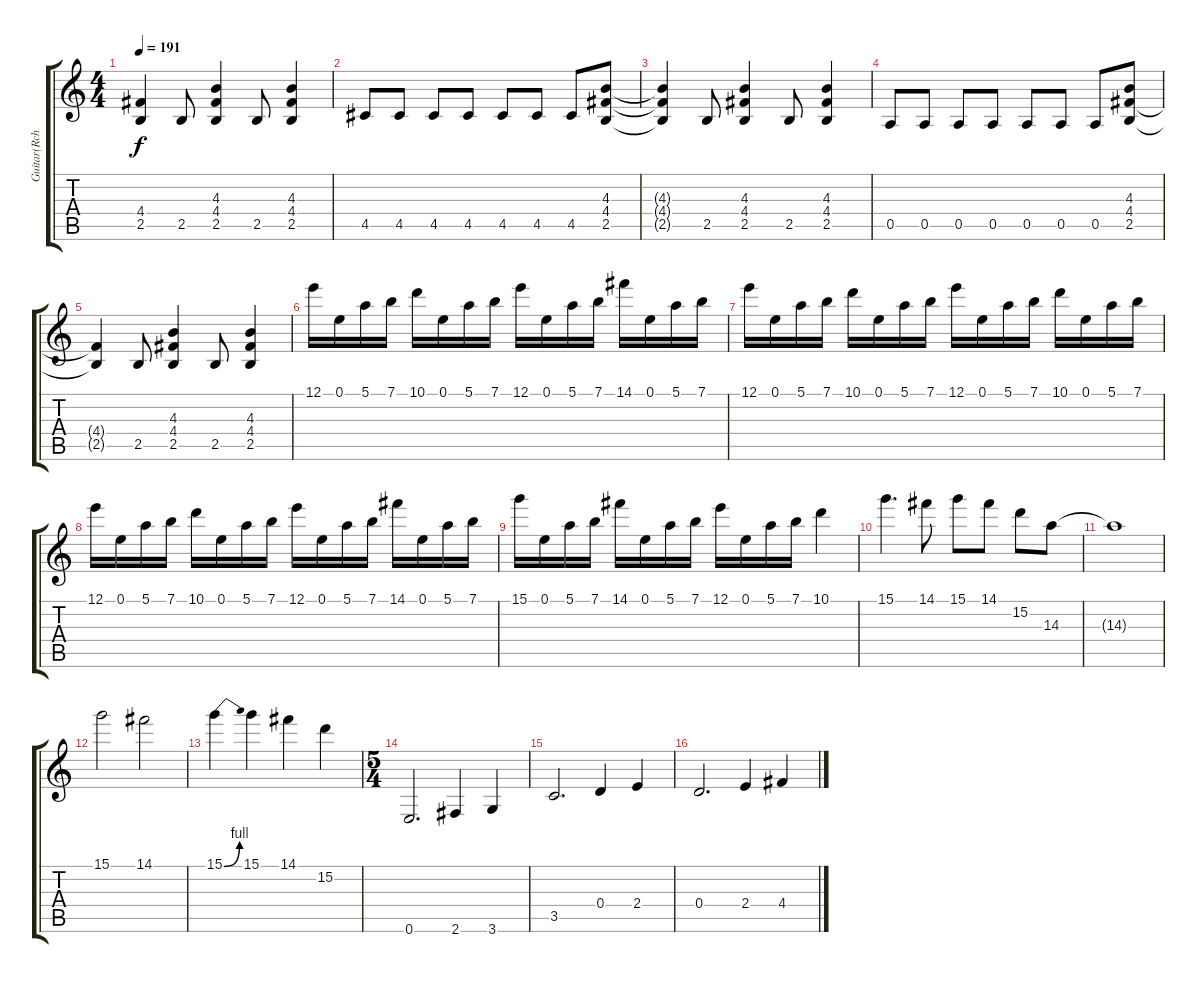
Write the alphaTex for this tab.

\track ("Guitar(Rch.)" "Guitar(Rch") {instrument overdrivenguitar}
\staff {score tabs}
\tuning (E4 B3 G3 D3 A2 E2) {hide}
\ts (4 4)
\tempo 191
\clef g2
\ks c
(4.4{t} 2.5{t}).4{dy f} 2.5.8 (4.3 4.4 2.5).4 2.5.8 (4.3 4.4 2.5).4 |
4.5.8 4.5.8 4.5.8 4.5.8 4.5.8 4.5.8 4.5.8 (4.3 4.4 2.5).8 |
(4.3{t} 4.4{t} 2.5{t}).4 2.5.8 (4.3 4.4 2.5).4 2.5.8 (4.3 4.4 2.5).4 |
0.5.8 0.5.8 0.5.8 0.5.8 0.5.8 0.5.8 0.5.8 (4.3 4.4 2.5).8 |
(4.4{t} 2.5{t}).4 2.5.8 (4.3 4.4 2.5).4 2.5.8 (4.3 4.4 2.5).4 |
12.1.16 0.1.16 5.1.16 7.1.16 10.1.16 0.1.16 5.1.16 7.1.16 12.1.16 0.1.16 5.1.16 7.1.16 14.1.16 0.1.16 5.1.16 7.1.16 |
12.1.16 0.1.16 5.1.16 7.1.16 10.1.16 0.1.16 5.1.16 7.1.16 12.1.16 0.1.16 5.1.16 7.1.16 10.1.16 0.1.16 5.1.16 7.1.16 |
12.1.16 0.1.16 5.1.16 7.1.16 10.1.16 0.1.16 5.1.16 7.1.16 12.1.16 0.1.16 5.1.16 7.1.16 14.1.16 0.1.16 5.1.16 7.1.16 |
15.1.16 0.1.16 5.1.16 7.1.16 14.1.16 0.1.16 5.1.16 7.1.16 12.1.16 0.1.16 5.1.16 7.1.16 10.1.4 |
15.1.4{d} 14.1.8 15.1.8 14.1.8 15.2.8 14.3.8 |
14.3{t}.1 |
15.1.2 14.1.2 |
15.1{be (bend 0 0 60 4)}.4 15.1.4 14.1.4 15.2.4 |
\ts (5 4)
0.6.2{d} 2.6.4 3.6.4 |
3.5.2{d} 0.4.4 2.4.4 |
0.4.2{d} 2.4.4 4.4.4
